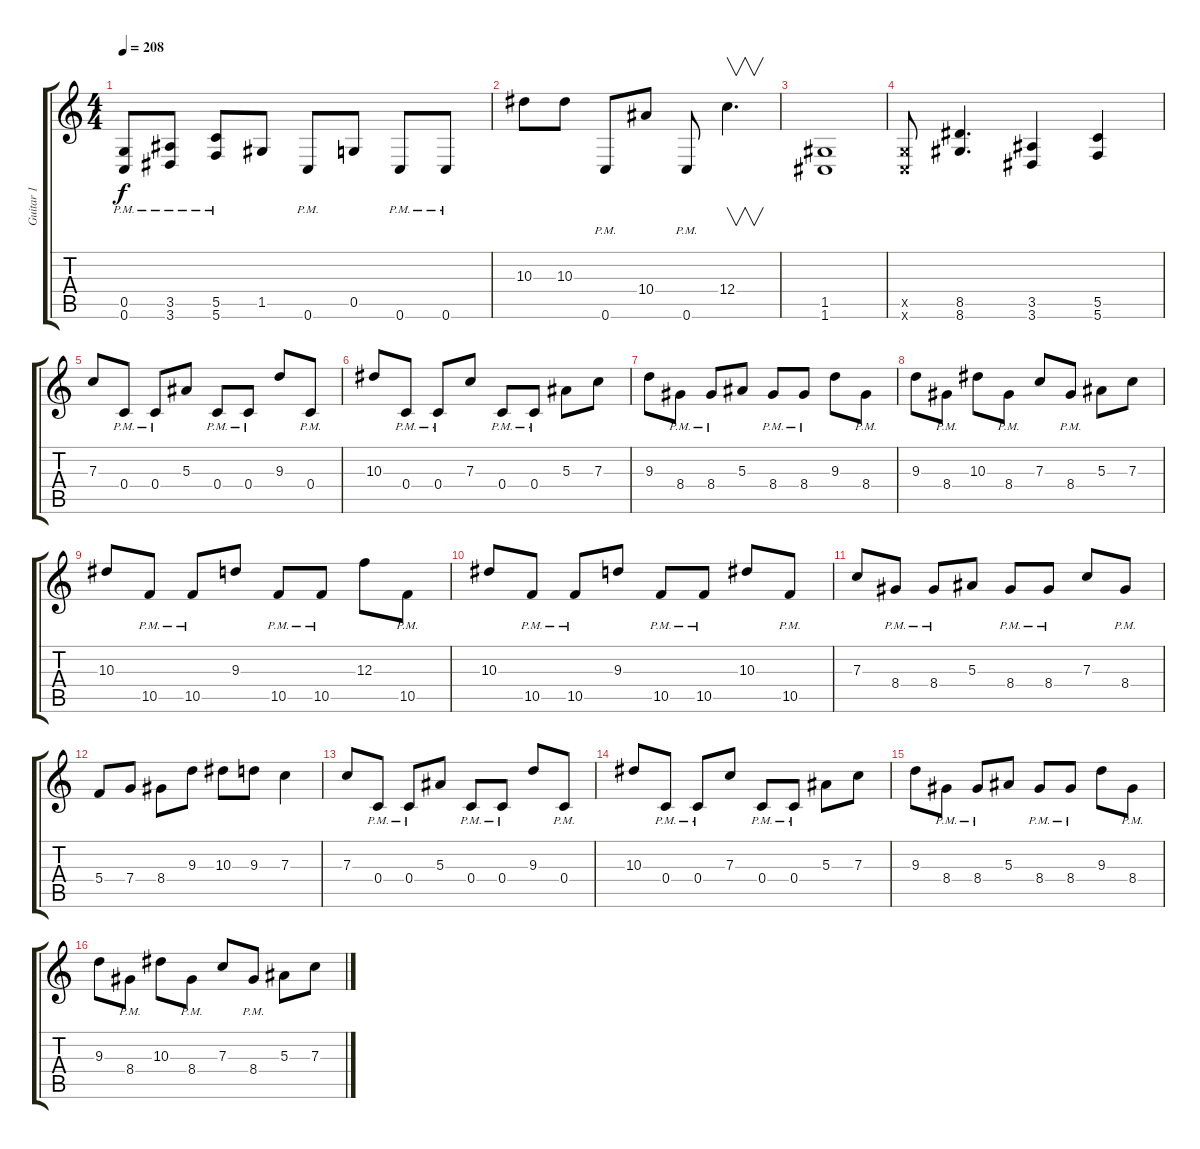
\track ("Guitar 1" "Guitar 1") {instrument distortionguitar}
\staff {score tabs}
\tuning (D4 A3 F3 C3 G2 C2) {hide}
\ts (4 4)
\tempo 208
\clef g2
\ks c
(0.5{pm} 0.6{pm}).8{dy f} (3.5{pm} 3.6{pm}).8 (5.5{pm} 5.6{pm}).8 1.5.8 0.6{pm}.8 0.5.8 0.6{pm}.8 0.6{pm}.8 |
10.3.8 10.3.8 0.6{pm}.8 10.4.8 0.6{pm}.8 12.4.4{v d} |
(1.5 1.6).1 |
(0.5{x} 0.6{x}).8 (8.5 8.6).4{d} (3.5 3.6).4 (5.5 5.6).4 |
7.3.8 0.4{pm}.8 0.4{pm}.8 5.3.8 0.4{pm}.8 0.4{pm}.8 9.3.8 0.4{pm}.8 |
10.3.8 0.4{pm}.8 0.4{pm}.8 7.3.8 0.4{pm}.8 0.4{pm}.8 5.3.8 7.3.8 |
9.3.8 8.4{pm}.8 8.4{pm}.8 5.3.8 8.4{pm}.8 8.4{pm}.8 9.3.8 8.4{pm}.8 |
9.3.8 8.4{pm}.8 10.3.8 8.4{pm}.8 7.3.8 8.4{pm}.8 5.3.8 7.3.8 |
10.3.8 10.5{pm}.8 10.5{pm}.8 9.3.8 10.5{pm}.8 10.5{pm}.8 12.3.8 10.5{pm}.8 |
10.3.8 10.5{pm}.8 10.5{pm}.8 9.3.8 10.5{pm}.8 10.5{pm}.8 10.3.8 10.5{pm}.8 |
7.3.8 8.4{pm}.8 8.4{pm}.8 5.3.8 8.4{pm}.8 8.4{pm}.8 7.3.8 8.4{pm}.8 |
5.4.8 7.4.8 8.4.8 9.3.8 10.3.8 9.3.8 7.3.4 |
7.3.8 0.4{pm}.8 0.4{pm}.8 5.3.8 0.4{pm}.8 0.4{pm}.8 9.3.8 0.4{pm}.8 |
10.3.8 0.4{pm}.8 0.4{pm}.8 7.3.8 0.4{pm}.8 0.4{pm}.8 5.3.8 7.3.8 |
9.3.8 8.4{pm}.8 8.4{pm}.8 5.3.8 8.4{pm}.8 8.4{pm}.8 9.3.8 8.4{pm}.8 |
9.3.8 8.4{pm}.8 10.3.8 8.4{pm}.8 7.3.8 8.4{pm}.8 5.3.8 7.3.8
